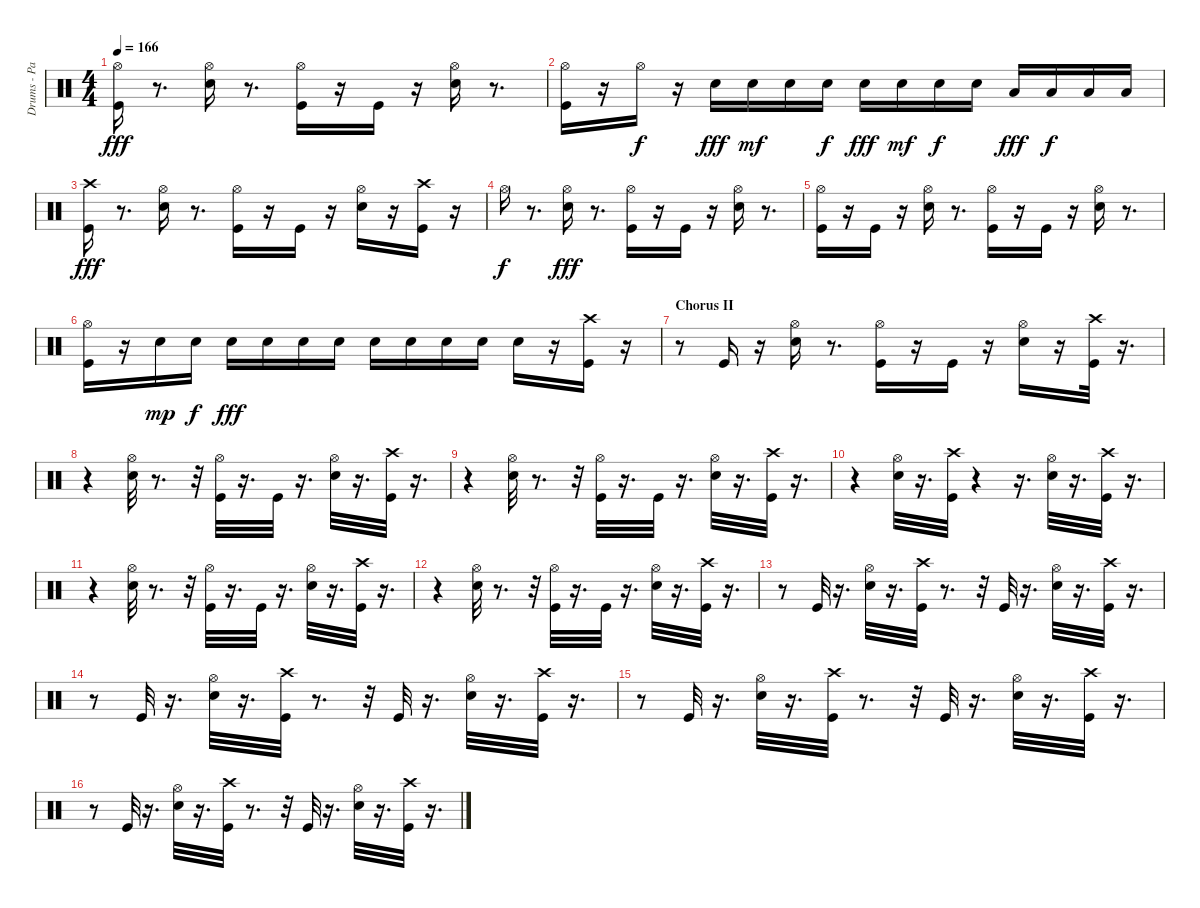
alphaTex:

\track ("Drums - Paice" "Drums - Pa") {instrument percussion}
\staff {score}
\articulation defaults
\ts (4 4)
\tempo 166
\clef neutral
\ks c
("Hi-Hat (open)" "Kick (hit)").16{dy fff} r.8{d} ("Hi-Hat (open)" "Snare (hit) 2").16 r.8{d} ("Kick (hit)" "Hi-Hat (open)").16 r.16 "Kick (hit)".16 r.16 ("Snare (hit) 2" "Hi-Hat (open)").16 r.8{d} |
("Hi-Hat (open)" "Kick (hit)").16 r.16 "Hi-Hat (open)".16{dy f} r.16 "Snare (hit) 2".16{dy fff} "Snare (hit) 2".16{dy mf} "Snare (hit) 2".16 "Snare (hit) 2".16{dy f} "Snare (hit) 2".16{dy fff} "Snare (hit) 2".16{dy mf} "Snare (hit) 2".16{dy f} "Snare (hit) 2".16 "Low Tom (hit)".16{dy fff} "Low Tom (hit)".16{dy f} "Low Tom (hit)".16 "Low Tom (hit)".16 |
("Crash high (hit)" "Kick (hit)").16{dy fff} r.8{d} ("Snare (hit) 2" "Hi-Hat (open)").16 r.8{d} ("Hi-Hat (open)" "Kick (hit)").16 r.16 "Kick (hit)".16 r.16 ("Hi-Hat (open)" "Snare (hit) 2").16 r.16 ("Crash high (hit)" "Kick (hit)").16 r.16 |
"Hi-Hat (open)".16{dy f} r.8{d} ("Hi-Hat (open)" "Snare (hit) 2").16{dy fff} r.8{d} ("Kick (hit)" "Hi-Hat (open)").16 r.16 "Kick (hit)".16 r.16 ("Hi-Hat (open)" "Snare (hit) 2").16 r.8{d} |
("Kick (hit)" "Hi-Hat (open)").16 r.16 "Kick (hit)".16 r.16 ("Snare (hit) 2" "Hi-Hat (open)").16 r.8{d} ("Kick (hit)" "Hi-Hat (open)").16 r.16 "Kick (hit)".16 r.16 ("Hi-Hat (open)" "Snare (hit) 2").16 r.8{d} |
("Kick (hit)" "Hi-Hat (open)").16 r.16 "Snare (hit) 2".16{dy mp} "Snare (hit) 2".16{dy f} "Snare (hit) 2".16{dy fff} "Snare (hit) 2".16 "Snare (hit) 2".16 "Snare (hit) 2".16 "Snare (hit) 2".16 "Snare (hit) 2".16 "Snare (hit) 2".16 "Snare (hit) 2".16 "Snare (hit) 2".16 r.16 ("Crash high (hit)" "Kick (hit)").16 r.16 |
\section ("" "Chorus II")
r.8 "Kick (hit)".16 r.16 ("Hi-Hat (open)" "Snare (hit) 2").16 r.8{d} ("Hi-Hat (open)" "Kick (hit)").16 r.16 "Kick (hit)".16 r.16 ("Snare (hit) 2" "Hi-Hat (open)").16 r.16 ("Kick (hit)" "Crash high (hit)").32 r.16{d} |
r.4 ("Snare (hit) 2" "Hi-Hat (open)").32 r.8{d} r.32 ("Hi-Hat (open)" "Kick (hit)").32 r.16{d} "Kick (hit)".32 r.16{d} ("Snare (hit) 2" "Hi-Hat (open)").32 r.16{d} ("Crash high (hit)" "Kick (hit)").32 r.16{d} |
r.4 ("Snare (hit) 2" "Hi-Hat (open)").32 r.8{d} r.32 ("Kick (hit)" "Hi-Hat (open)").32 r.16{d} "Kick (hit)".32 r.16{d} ("Hi-Hat (open)" "Snare (hit) 2").32 r.16{d} ("Crash high (hit)" "Kick (hit)").32 r.16{d} |
r.4 ("Snare (hit) 2" "Hi-Hat (open)").32 r.16{d} ("Crash high (hit)" "Kick (hit)").32 r.4 r.16{d} ("Snare (hit) 2" "Hi-Hat (open)").32 r.16{d} ("Crash high (hit)" "Kick (hit)").32 r.16{d} |
r.4 ("Hi-Hat (open)" "Snare (hit) 2").32 r.8{d} r.32 ("Hi-Hat (open)" "Kick (hit)").32 r.16{d} "Kick (hit)".32 r.16{d} ("Hi-Hat (open)" "Snare (hit) 2").32 r.16{d} ("Crash high (hit)" "Kick (hit)").32 r.16{d} |
r.4 ("Hi-Hat (open)" "Snare (hit) 2").32 r.8{d} r.32 ("Hi-Hat (open)" "Kick (hit)").32 r.16{d} "Kick (hit)".32 r.16{d} ("Snare (hit) 2" "Hi-Hat (open)").32 r.16{d} ("Crash high (hit)" "Kick (hit)").32 r.16{d} |
r.8 "Kick (hit)".32 r.16{d} ("Hi-Hat (open)" "Snare (hit) 2").32 r.16{d} ("Kick (hit)" "Crash high (hit)").32 r.8{d} r.32 "Kick (hit)".32 r.16{d} ("Hi-Hat (open)" "Snare (hit) 2").32 r.16{d} ("Crash high (hit)" "Kick (hit)").32 r.16{d} |
r.8 "Kick (hit)".32 r.16{d} ("Snare (hit) 2" "Hi-Hat (open)").32 r.16{d} ("Crash high (hit)" "Kick (hit)").32 r.8{d} r.32 "Kick (hit)".32 r.16{d} ("Hi-Hat (open)" "Snare (hit) 2").32 r.16{d} ("Kick (hit)" "Crash high (hit)").32 r.16{d} |
r.8 "Kick (hit)".32 r.16{d} ("Snare (hit) 2" "Hi-Hat (open)").32 r.16{d} ("Kick (hit)" "Crash high (hit)").32 r.8{d} r.32 "Kick (hit)".32 r.16{d} ("Snare (hit) 2" "Hi-Hat (open)").32 r.16{d} ("Kick (hit)" "Crash high (hit)").32 r.16{d} |
r.8 "Kick (hit)".32 r.16{d} ("Hi-Hat (open)" "Snare (hit) 2").32 r.16{d} ("Crash high (hit)" "Kick (hit)").32 r.8{d} r.32 "Kick (hit)".32 r.16{d} ("Hi-Hat (open)" "Snare (hit) 2").32 r.16{d} ("Kick (hit)" "Crash high (hit)").32 r.16{d}
